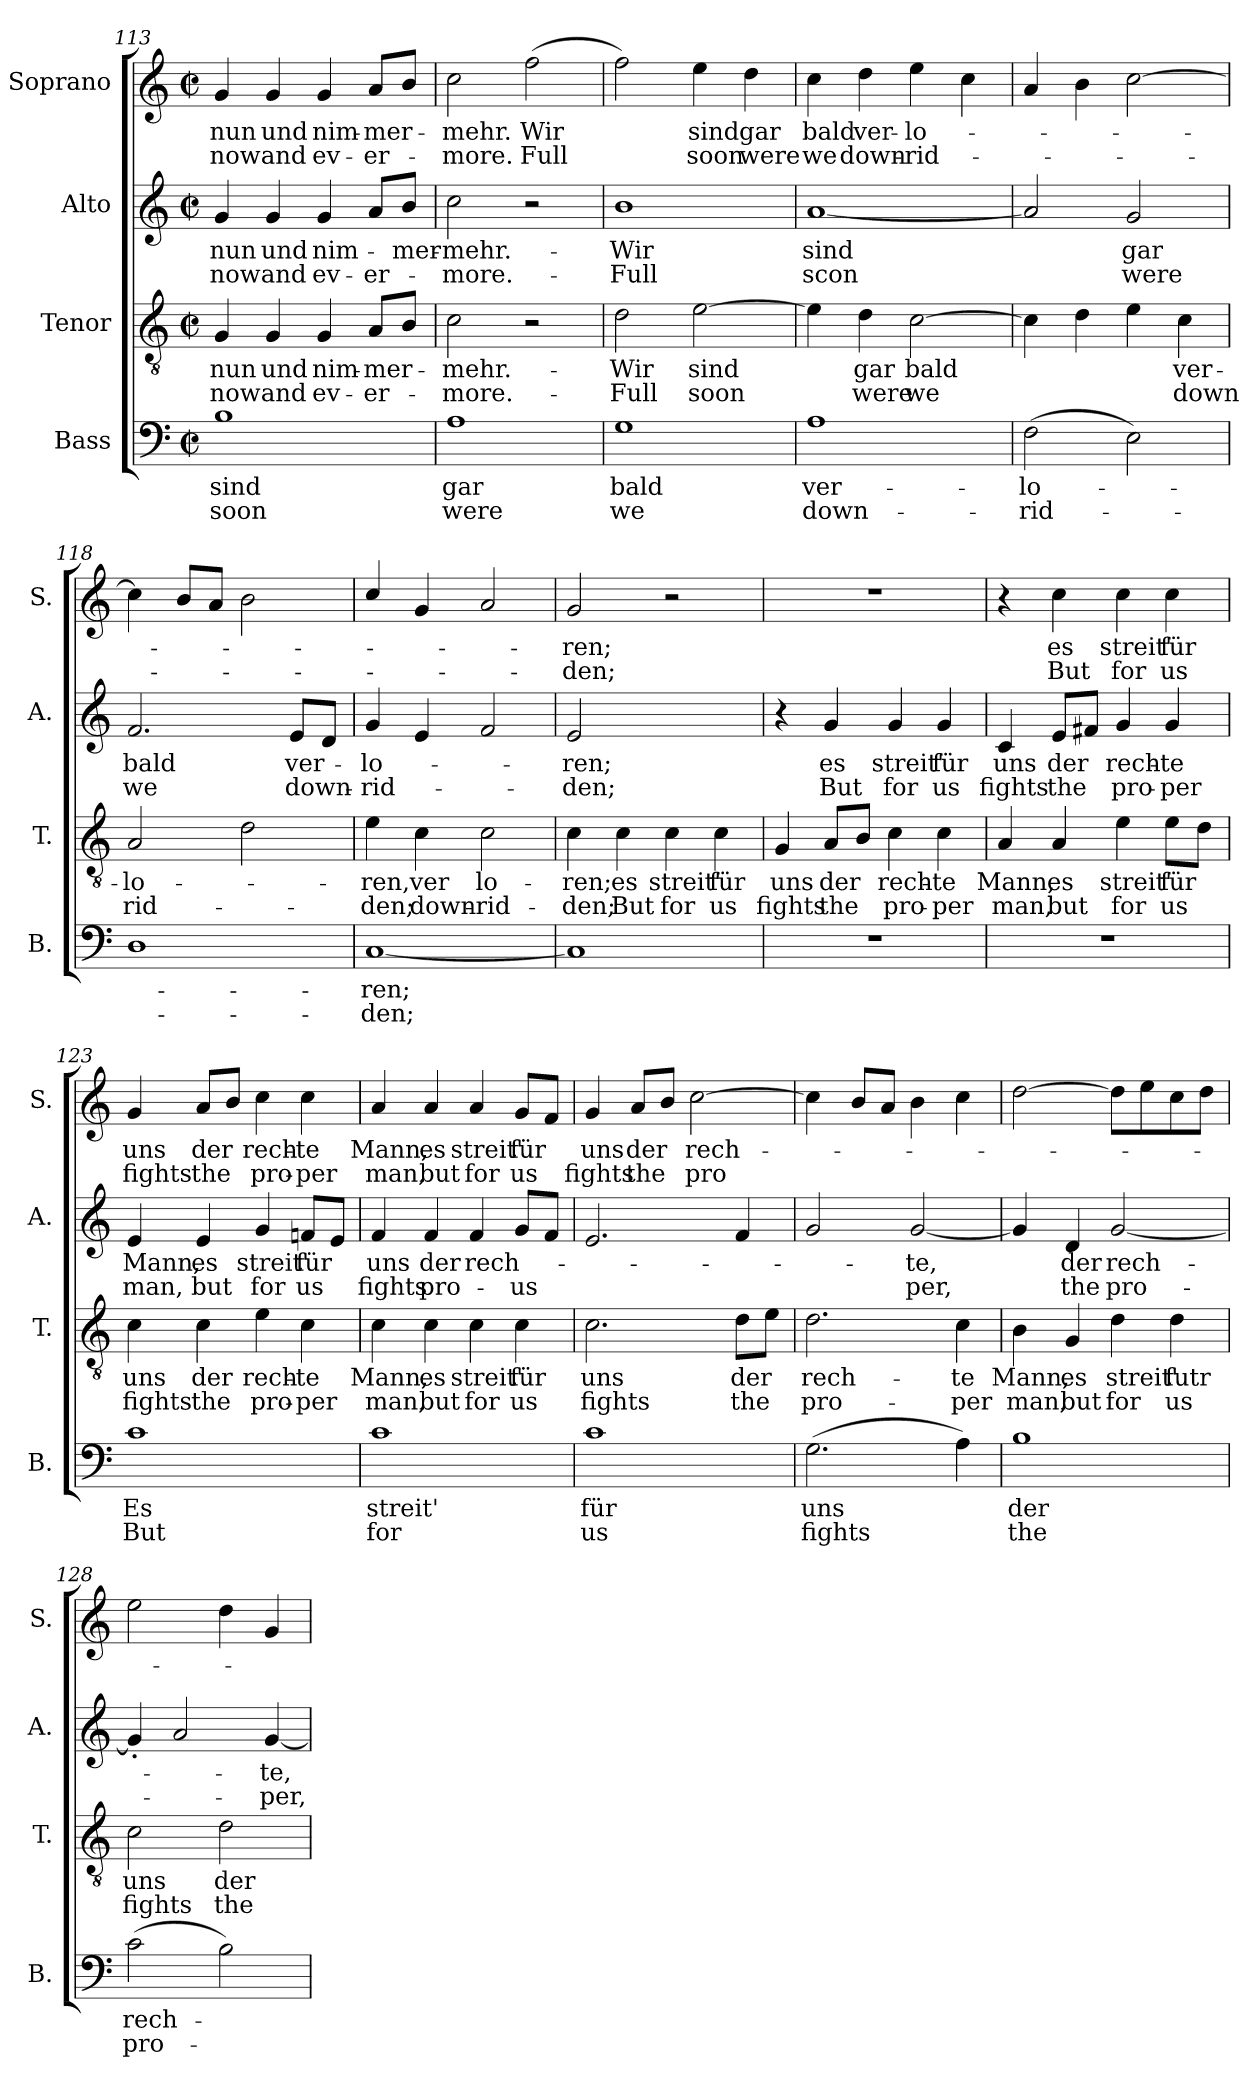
**kern	**text	**text	**kern	**text	**text	**kern	**text	**text	**kern	**text	**text
*part4	*part4	*part4	*part3	*part3	*part3	*part2	*part2	*part2	*part1	*part1	*part1
*staff4	*staff4	*staff4	*staff3	*staff3	*staff3	*staff2	*staff2	*staff2	*staff1	*staff1	*staff1
*I"Bass	*	*	*I"Tenor	*	*	*I"Alto	*	*	*I"Soprano	*	*
*I'B.	*	*	*I'T.	*	*	*I'A.	*	*	*I'S.	*	*
*clefF4	*	*	*clefGv2	*	*	*clefG2	*	*	*clefG2	*	*
*k[]	*	*	*k[]	*	*	*k[]	*	*	*k[]	*	*
*M2/2	*	*	*M2/2	*	*	*M2/2	*	*	*M2/2	*	*
*met(c|)	*	*	*met(c|)	*	*	*met(c|)	*	*	*met(c|)	*	*
=113	=113	=113	=113	=113	=113	=113	=113	=113	=113	=113	=113
1B	sind	soon	4G/	nun	now	4g/	nun	now	4g/	nun	now
.	.	.	4G/	und	and	4g/	und	and	4g/	und	and
.	.	.	4G/	nim-	ev-	4g/	nim-	ev-	4g/	nim-	ev-
.	.	.	8A/L	-mer-	-er-	8a/L	.	-er-	8a/L	-mer-	-er-
.	.	.	8B/J	.	.	8b/J	-mer-	.	8b/J	.	.
=114	=114	=114	=114	=114	=114	=114	=114	=114	=114	=114	=114
1A	gar	were	2c\	-mehr.-	-more.-	2cc\	-mehr.-	-more.-	2cc\	-mehr.	-more.
.	.	.	2r	.	.	2r	.	.	(2ff\	Wir	Full
!!LO:PB:g=z
=115	=115	=115	=115	=115	=115	=115	=115	=115	=115	=115	=115
1G	bald	we	2d\	Wir	Full	1b	-Wir	Full	2ff\)	.	.
.	.	.	[2e\	sind	soon	.	.	.	4ee\	sind	soon
.	.	.	.	.	.	.	.	.	4dd\	gar	were
=116	=116	=116	=116	=116	=116	=116	=116	=116	=116	=116	=116
1A	ver-	down-	4e\]	.	.	[1a	sind	scon	4cc\	bald	we
.	.	.	4d\	gar	were	.	.	.	4dd\	ver-	down-
.	.	.	[2c\	bald	we	.	.	.	4ee\	-lo-	-rid--
.	.	.	.	.	.	.	.	.	4cc\	.	.
=117	=117	=117	=117	=117	=117	=117	=117	=117	=117	=117	=117
(2F\	-lo-	-rid-	4c\]	.	.	2a/]	.	.	4a/	.	.
.	.	.	4d\	.	.	.	.	.	4b\	.	.
2E\)	.	.	4e\	.	.	2g/	gar	were	[2cc\	.	.
.	.	.	4c\	ver-	down	.	.	.	.	.	.
=118	=118	=118	=118	=118	=118	=118	=118	=118	=118	=118	=118
1D	.	.	2A/	-lo-	rid--	2.f/	bald	we	4cc\]	.	.
.	.	.	.	.	.	.	.	.	8b/L	.	.
.	.	.	.	.	.	.	.	.	8a/J	.	.
.	.	.	2d\	.	.	.	.	.	2b\	.	.
.	.	.	.	.	.	8e/L	ver-	down-	.	.	.
.	.	.	.	.	.	8d/J	.	.	.	.	.
=119	=119	=119	=119	=119	=119	=119	=119	=119	=119	=119	=119
[1C	-ren;	-den;	4e\	-ren,	-den;	4g/	-lo-	-rid-	4cc/	.	.
.	.	.	4c\	ver	down-	4e/	.	.	4g/	.	.
.	.	.	2c\	lo-	-rid-	2f/	.	.	2a/	.	.
=120	=120	=120	=120	=120	=120	=120	=120	=120	=120	=120	=120
1C]	.	.	4c\	-ren;	-den;	2e/	-ren;	-den;	2g/	-ren;	-den;
.	.	.	4c\	es	But	.	.	.	.	.	.
.	.	.	4c\	streit'	for	2ryy	.	.	2r	.	.
.	.	.	4c\	für	us	.	.	.	.	.	.
!!LO:LB:g=z
=121	=121	=121	=121	=121	=121	=121	=121	=121	=121	=121	=121
1rF	.	.	4G/	uns	fights	4r	.	.	1rdd	.	.
.	.	.	8A/L	der	the	4g/	es	But	.	.	.
.	.	.	8B/J	.	.	.	.	.	.	.	.
.	.	.	4c\	rech-	pro-	4g/	streit'	for	.	.	.
.	.	.	4c\	-te	-per	4g/	für	us	.	.	.
=122	=122	=122	=122	=122	=122	=122	=122	=122	=122	=122	=122
1rF	.	.	4A/	Mann,	man,	4c/	uns	fights	4r	.	.
.	.	.	4A/	es	but	8e/L	der	the	4cc\	es	But
.	.	.	.	.	.	8f#X/J	.	.	.	.	.
.	.	.	4e\	streit'	for	4g/	rech-	pro-	4cc\	streit'	for
.	.	.	8e\L	für	us	4g/	-te	-per	4cc\	für	us
.	.	.	8d\J	.	.	.	.	.	.	.	.
=123	=123	=123	=123	=123	=123	=123	=123	=123	=123	=123	=123
1c	Es	But	4c\	uns	fights	4e/	Mann,	man,	4g/	uns	fights
.	.	.	4c\	der	the	4e/	es	but	8a/L	der	the
.	.	.	.	.	.	.	.	.	8b/J	.	.
.	.	.	4e\	rech-	pro-	4g/	streit'	for	4cc\	rech-	pro-
.	.	.	4c\	-te	-per	8fn/L	für	us	4cc\	-te	-per
.	.	.	.	.	.	8e/J	.	.	.	.	.
=124	=124	=124	=124	=124	=124	=124	=124	=124	=124	=124	=124
1c	streit'	for	4c\	Mann,	man,	4f/	uns	fights	4a/	Mann,	man,
.	.	.	4c\	es	but	4f/	der	pro-	4a/	es	but
.	.	.	4c\	streit'	for	4f/	rech-	.	4a/	streit'	for
.	.	.	4c\	für	us	8g/L	.	us	8g/L	für	us
.	.	.	.	.	.	8f/J	.	.	8f/J	.	.
!!LO:PB:g=z
=125	=125	=125	=125	=125	=125	=125	=125	=125	=125	=125	=125
1c	für	us	2.c\	uns	fights	2.e/	.	.	4g/	uns	fights
.	.	.	.	.	.	.	.	.	8a/L	der	the
.	.	.	.	.	.	.	.	.	8b/J	.	.
.	.	.	.	.	.	.	.	.	[2cc\	rech-	pro
.	.	.	8d\L	der	the	4f/	.	.	.	.	.
.	.	.	8e\J	.	.	.	.	.	.	.	.
=126	=126	=126	=126	=126	=126	=126	=126	=126	=126	=126	=126
(2.G\	uns	fights	2.d\	rech-	pro-	2g/	.	.	4cc\]	.	.
.	.	.	.	.	.	.	.	.	8b/L	.	.
.	.	.	.	.	.	.	.	.	8a/J	.	.
.	.	.	.	.	.	[2g/	-te,	-per,	4b\	.	.
4A\)	.	.	4c\	-te	-per	.	.	.	4cc\	.	.
=127	=127	=127	=127	=127	=127	=127	=127	=127	=127	=127	=127
1B	der	the	4B\	Mann,	man,	4g/]	.	.	[2dd\	.	.
.	.	.	4G/	es	but	4d/	der	the	.	.	.
.	.	.	4d\	streit'	for	[2g/	rech-	pro-	8dd\L]	.	.
.	.	.	.	.	.	.	.	.	8ee\	.	.
.	.	.	4d\	futr	us	.	.	.	8cc\	.	.
.	.	.	.	.	.	.	.	.	8dd\J	.	.
=128	=128	=128	=128	=128	=128	=128	=128	=128	=128	=128	=128
(2c\	rech-	pro-	2c\	uns	fights	4g'/]	.	.	2ee\	.	.
.	.	.	.	.	.	2a/	.	.	.	.	.
2B\)	.	.	2d\	der	the	.	.	.	4dd\	.	.
.	.	.	.	.	.	[4g/	-te,	-per,	4g/	.	.
=	=	=	=	=	=	=	=	=	=	=	=
*-	*-	*-	*-	*-	*-	*-	*-	*-	*-	*-	*-
